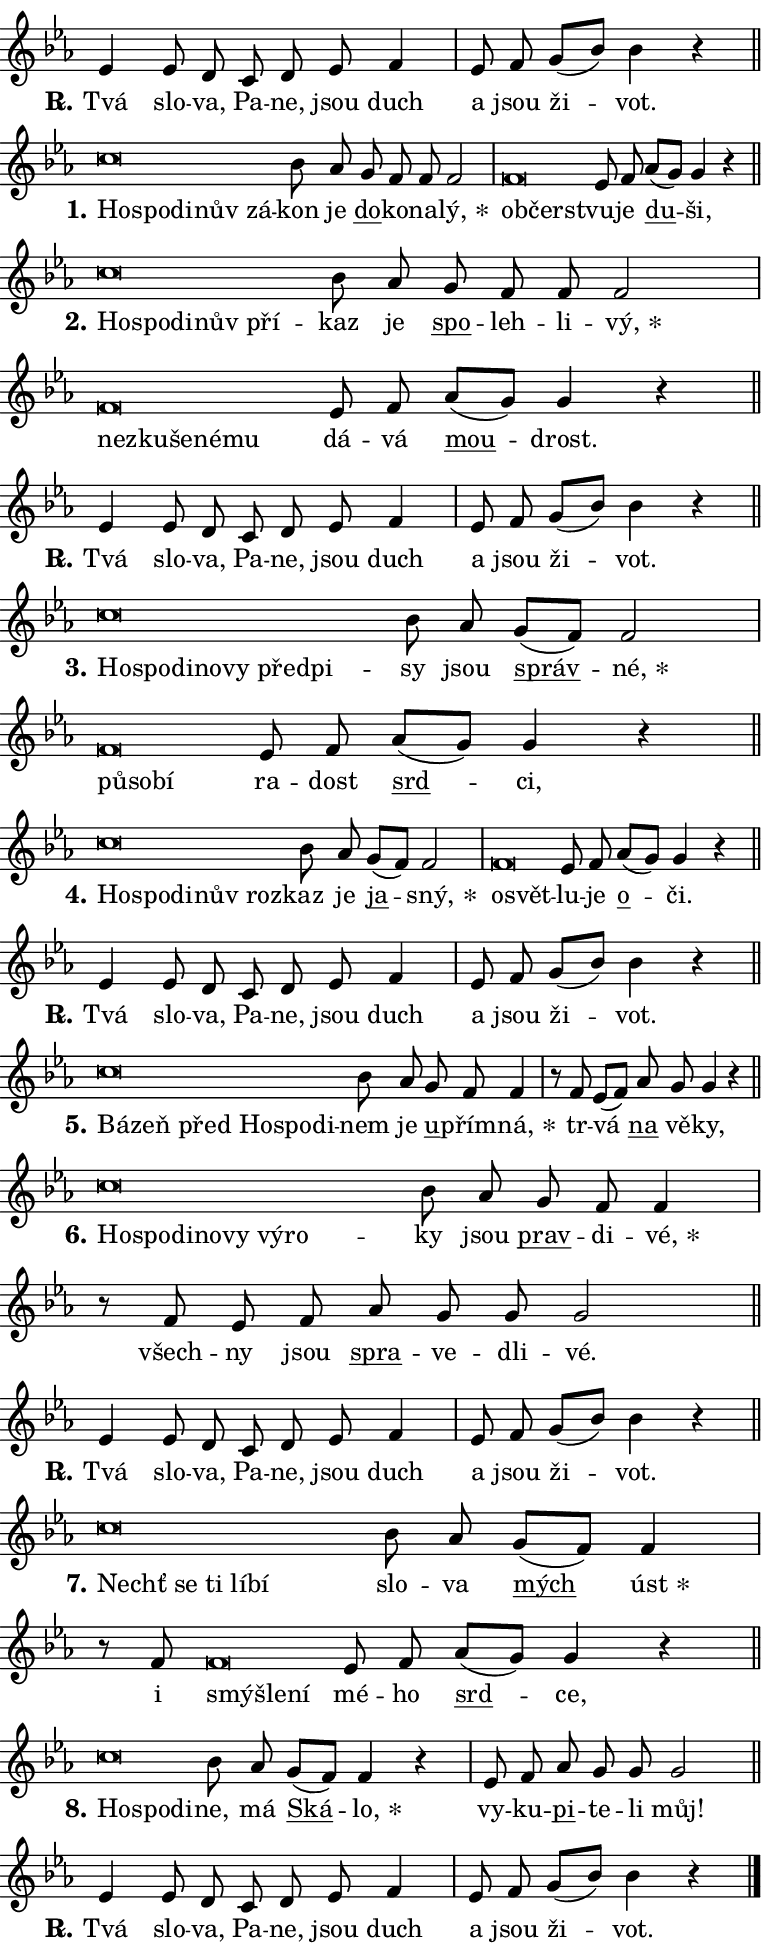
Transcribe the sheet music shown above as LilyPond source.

\version "2.24.0"
\header { tagline = "" }
\paper {
  indent = 0\cm
  top-margin = 0\cm
  right-margin = 0.13\cm % to fit lyric hyphens
  bottom-margin = 0\cm
  left-margin = 0\cm
  paper-width = 13\cm
  page-breaking = #ly:one-page-breaking
  system-system-spacing.basic-distance = #11
  score-system-spacing.basic-distance = #11
  ragged-last = ##f
}


%% Author: Thomas Morley
%% https://lists.gnu.org/archive/html/lilypond-user/2020-05/msg00002.html
#(define (line-position grob)
"Returns position of @var[grob} in current system:
   @code{'start}, if at first time-step
   @code{'end}, if at last time-step
   @code{'middle} otherwise
"
  (let* ((col (ly:item-get-column grob))
         (ln (ly:grob-object col 'left-neighbor))
         (rn (ly:grob-object col 'right-neighbor))
         (col-to-check-left (if (ly:grob? ln) ln col))
         (col-to-check-right (if (ly:grob? rn) rn col))
         (break-dir-left
           (and
             (ly:grob-property col-to-check-left 'non-musical #f)
             (ly:item-break-dir col-to-check-left)))
         (break-dir-right
           (and
             (ly:grob-property col-to-check-right 'non-musical #f)
             (ly:item-break-dir col-to-check-right))))
        (cond ((eqv? 1 break-dir-left) 'start)
              ((eqv? -1 break-dir-right) 'end)
              (else 'middle))))

#(define (tranparent-at-line-position vctor)
  (lambda (grob)
  "Relying on @code{line-position} select the relevant enry from @var{vctor}.
Used to determine transparency,"
    (case (line-position grob)
      ((end) (not (vector-ref vctor 0)))
      ((middle) (not (vector-ref vctor 1)))
      ((start) (not (vector-ref vctor 2))))))

noteHeadBreakVisibility =
#(define-music-function (break-visibility)(vector?)
"Makes @code{NoteHead}s transparent relying on @var{break-visibility}"
#{
  \override NoteHead.transparent =
    #(tranparent-at-line-position break-visibility)
#})

#(define delete-ledgers-for-transparent-note-heads
  (lambda (grob)
    "Reads whether a @code{NoteHead} is transparent.
If so this @code{NoteHead} is removed from @code{'note-heads} from
@var{grob}, which is supposed to be @code{LedgerLineSpanner}.
As a result ledgers are not printed for this @code{NoteHead}"
    (let* ((nhds-array (ly:grob-object grob 'note-heads))
           (nhds-list
             (if (ly:grob-array? nhds-array)
                 (ly:grob-array->list nhds-array)
                 '()))
           ;; Relies on the transparent-property being done before
           ;; Staff.LedgerLineSpanner.after-line-breaking is executed.
           ;; This is fragile ...
           (to-keep
             (remove
               (lambda (nhd)
                 (ly:grob-property nhd 'transparent #f))
               nhds-list)))
      ;; TODO find a better method to iterate over grob-arrays, similiar
      ;; to filter/remove etc for lists
      ;; For now rebuilt from scratch
      (set! (ly:grob-object grob 'note-heads)  '())
      (for-each
        (lambda (nhd)
          (ly:pointer-group-interface::add-grob grob 'note-heads nhd))
        to-keep))))

squashNotes = {
  \override NoteHead.X-extent = #'(-0.2 . 0.2)
  \override NoteHead.Y-extent = #'(-0.75 . 0)
  \override NoteHead.stencil =
    #(lambda (grob)
       (let ((pos (ly:grob-property grob 'staff-position)))
         (begin
           (if (< pos -7) (display "ERROR: Lower brevis then expected\n") (display ""))
           (if (<= pos -6) ly:text-interface::print ly:note-head::print))))
}
unSquashNotes = {
  \revert NoteHead.X-extent
  \revert NoteHead.Y-extent
  \revert NoteHead.stencil
}

hideNotes = \noteHeadBreakVisibility #begin-of-line-visible
unHideNotes = \noteHeadBreakVisibility #all-visible

% work-around for resetting accidentals
% https://lilypond.org/doc/v2.23/Documentation/notation/displaying-rhythms#unmetered-music
cadenzaMeasure = {
  \cadenzaOff
  \partial 1024 s1024
  \cadenzaOn
}

#(define-markup-command (accent layout props text) (markup?)
  "Underline accented syllable"
  (interpret-markup layout props
    #{\markup \override #'(offset . 4.3) \underline { #text }#}))

responsum = \markup \concat {
  "R" \hspace #-1.05 \path #0.1 #'((moveto 0 0.07) (lineto 0.9 0.8)) \hspace #0.05 "."
}

spaceSize = #0.6828661417322834 % exact space size for TeX Gyre Schola

\layout {
  \context {
    \Staff
    \remove "Time_signature_engraver"
    \override LedgerLineSpanner.after-line-breaking = #delete-ledgers-for-transparent-note-heads
  }
  \context {
    \Lyrics {
      \override LyricSpace.minimum-distance = \spaceSize
      \override LyricText.font-name = #"TeX Gyre Schola"
      \override LyricText.font-size = 1
      \override StanzaNumber.font-name = #"TeX Gyre Schola Bold"
      \override StanzaNumber.font-size = 1
    }
  }
  \context {
    \Score 
    \override NoteHead.text =
      #(lambda (grob) 
        (let ((pos (ly:grob-property grob 'staff-position)))
          #{\markup {
            \combine
              \halign #-0.55 \raise #(if (= pos -6) 0 0.5) \override #'(thickness . 2) \draw-line #'(3.2 . 0)
              \musicglyph "noteheads.sM1"
          }#}))
  }
}

% magnetic-lyrics.ily
%
%   written by
%     Jean Abou Samra <jean@abou-samra.fr>
%     Werner Lemberg <wl@gnu.org>
%
%   adapted by
%     Jiri Hon <jiri.hon@gmail.com>
%
% Version 2022-Apr-15

% https://www.mail-archive.com/lilypond-user@gnu.org/msg149350.html

#(define (Left_hyphen_pointer_engraver context)
   "Collect syllable-hyphen-syllable occurrences in lyrics and store
them in properties.  This engraver only looks to the left.  For
example, if the lyrics input is @code{foo -- bar}, it does the
following.

@itemize @bullet
@item
Set the @code{text} property of the @code{LyricHyphen} grob between
@q{foo} and @q{bar} to @code{foo}.

@item
Set the @code{left-hyphen} property of the @code{LyricText} grob with
text @q{foo} to the @code{LyricHyphen} grob between @q{foo} and
@q{bar}.
@end itemize

Use this auxiliary engraver in combination with the
@code{lyric-@/text::@/apply-@/magnetic-@/offset!} hook."
   (let ((hyphen #f)
         (text #f))
     (make-engraver
      (acknowledgers
       ((lyric-syllable-interface engraver grob source-engraver)
        (set! text grob)))
      (end-acknowledgers
       ((lyric-hyphen-interface engraver grob source-engraver)
        ;(when (not (grob::has-interface grob 'lyric-space-interface))
          (set! hyphen grob)));)
      ((stop-translation-timestep engraver)
       (when (and text hyphen)
         (ly:grob-set-object! text 'left-hyphen hyphen))
       (set! text #f)
       (set! hyphen #f)))))

#(define (lyric-text::apply-magnetic-offset! grob)
   "If the space between two syllables is less than the value in
property @code{LyricText@/.details@/.squash-threshold}, move the right
syllable to the left so that it gets concatenated with the left
syllable.

Use this function as a hook for
@code{LyricText@/.after-@/line-@/breaking} if the
@code{Left_@/hyphen_@/pointer_@/engraver} is active."
   (let ((hyphen (ly:grob-object grob 'left-hyphen #f)))
     (when hyphen
       (let ((left-text (ly:spanner-bound hyphen LEFT)))
         (when (grob::has-interface left-text 'lyric-syllable-interface)
           (let* ((common (ly:grob-common-refpoint grob left-text X))
                  (this-x-ext (ly:grob-extent grob common X))
                  (left-x-ext
                   (begin
                     ;; Trigger magnetism for left-text.
                     (ly:grob-property left-text 'after-line-breaking)
                     (ly:grob-extent left-text common X)))
                  ;; `delta` is the gap width between two syllables.
                  (delta (- (interval-start this-x-ext)
                            (interval-end left-x-ext)))
                  (details (ly:grob-property grob 'details))
                  (threshold (assoc-get 'squash-threshold details 0.2)))
             (when (< delta threshold)
               (let* (;; We have to manipulate the input text so that
                      ;; ligatures crossing syllable boundaries are not
                      ;; disabled.  For languages based on the Latin
                      ;; script this is essentially a beautification.
                      ;; However, for non-Western scripts it can be a
                      ;; necessity.
                      (lt (ly:grob-property left-text 'text))
                      (rt (ly:grob-property grob 'text))
                      (is-space (grob::has-interface hyphen 'lyric-space-interface))
                      (space (if is-space " " ""))
                      (extra-delta (if is-space spaceSize 0))
                      ;; Append new syllable.
                      (ltrt-space (if (and (string? lt) (string? rt))
                                (string-append lt space rt)
                                (make-concat-markup (list lt space rt))))
                      ;; Right-align `ltrt` to the right side.
                      (ltrt-space-markup (grob-interpret-markup
                               grob
                               (make-translate-markup
                                (cons (interval-length this-x-ext) 0)
                                (make-right-align-markup ltrt-space)))))
                 (begin
                   ;; Don't print `left-text`.
                   (ly:grob-set-property! left-text 'stencil #f)
                   ;; Set text and stencil (which holds all collected
                   ;; syllables so far) and shift it to the left.
                   (ly:grob-set-property! grob 'text ltrt-space)
                   (ly:grob-set-property! grob 'stencil ltrt-space-markup)
                   (ly:grob-translate-axis! grob (- (- delta extra-delta)) X))))))))))


#(define (lyric-hyphen::displace-bounds-first grob)
   ;; Make very sure this callback isn't triggered too early.
   (let ((left (ly:spanner-bound grob LEFT))
         (right (ly:spanner-bound grob RIGHT)))
     (ly:grob-property left 'after-line-breaking)
     (ly:grob-property right 'after-line-breaking)
     (ly:lyric-hyphen::print grob)))

squashThreshold = #0.4

\layout {
  \context {
    \Lyrics
    \consists #Left_hyphen_pointer_engraver
    \override LyricText.after-line-breaking =
      #lyric-text::apply-magnetic-offset!
    \override LyricHyphen.stencil = #lyric-hyphen::displace-bounds-first
    \override LyricText.details.squash-threshold = \squashThreshold
    \override LyricHyphen.minimum-distance = 0
    \override LyricHyphen.minimum-length = \squashThreshold
  }
}

squashText = \override LyricText.details.squash-threshold = 9999
unSquashText = \override LyricText.details.squash-threshold = \squashThreshold

leftText = \override LyricText.self-alignment-X = #LEFT
unLeftText = \revert LyricText.self-alignment-X

starOffset = #(lambda (grob) 
                (let ((x_offset (ly:self-alignment-interface::aligned-on-x-parent grob)))
                  (if (= x_offset 0) 0 (+ x_offset 1.2))))

star = #(define-music-function (syllable)(string?)
"Append star separator at the end of a syllable"
#{
  \once \override LyricText.X-offset = #starOffset
  \lyricmode { \markup {
    #syllable
    \override #'((font-name . "TeX Gyre Schola Bold")) \hspace #0.2 \lower #0.65 \larger "*"
  } }
#})

starAccent = #(define-music-function (syllable)(string?)
"Append star separator at the end of a syllable and make accent"
#{
  \once \override LyricText.X-offset = #starOffset
  \lyricmode { \markup {
    \accent #syllable
    \override #'((font-name . "TeX Gyre Schola Bold")) \hspace #0.2 \lower #0.65 \larger "*"
  } }
#})

breath = #(define-music-function (syllable)(string?)
"Append breathing indicator at the end of a syllable"
#{
  \lyricmode { \markup { #syllable "+" } }
#})

optionalBreath = #(define-music-function (syllable)(string?)
"Append optional breathing indicator at the end of a syllable"
#{
  \lyricmode { \markup { #syllable "(+)" } }
#})


\score {
    <<
        \new Voice = "melody" { \cadenzaOn \key es \major \relative { es'4 es8 d c d es f4 \cadenzaMeasure \bar "|" es8 f \bar "" g[( bes)] bes4 r \cadenzaMeasure \bar "||" \break } }
        \new Lyrics \lyricsto "melody" { \lyricmode { \set stanza = \responsum
Tvá slo -- va, Pa -- ne, jsou duch a jsou ži -- vot. } }
    >>
    \layout {}
}

\score {
    <<
        \new Voice = "melody" { \cadenzaOn \key es \major \relative { \squashNotes c''\breve*1/16 \hideNotes \breve*1/16 \bar "" \breve*1/16 \bar "" \breve*1/16 \breve*1/16 \bar "" \unHideNotes \unSquashNotes bes8 as \bar "" g f f f2 \cadenzaMeasure \bar "|" \squashNotes f\breve*1/16 \hideNotes \breve*1/16 \bar "" \unHideNotes \unSquashNotes es8 f \bar "" as[( g)] g4 r \cadenzaMeasure \bar "||" \break } }
        \new Lyrics \lyricsto "melody" { \lyricmode { \set stanza = "1."
\leftText Ho -- \squashText spo -- di -- nův zá -- \unLeftText \unSquashText kon je \markup \accent do -- ko -- na -- \star lý, \leftText ob -- \squashText čerst -- \unLeftText \unSquashText vu -- je \markup \accent du -- ši, } }
    >>
    \layout {}
}

\score {
    <<
        \new Voice = "melody" { \cadenzaOn \key es \major \relative { \squashNotes c''\breve*1/16 \hideNotes \breve*1/16 \bar "" \breve*1/16 \bar "" \breve*1/16 \breve*1/16 \bar "" \unHideNotes \unSquashNotes bes8 as \bar "" g f f f2 \cadenzaMeasure \bar "|" \squashNotes f\breve*1/16 \hideNotes \breve*1/16 \bar "" \breve*1/16 \bar "" \breve*1/16 \breve*1/16 \bar "" \unHideNotes \unSquashNotes es8 f \bar "" as[( g)] g4 r \cadenzaMeasure \bar "||" \break } }
        \new Lyrics \lyricsto "melody" { \lyricmode { \set stanza = "2."
\leftText Ho -- \squashText spo -- di -- nův pří -- \unLeftText \unSquashText kaz je \markup \accent spo -- leh -- li -- \star vý, \leftText ne -- \squashText zku -- še -- né -- mu \unLeftText \unSquashText dá -- vá \markup \accent mou -- drost. } }
    >>
    \layout {}
}

\score {
    <<
        \new Voice = "melody" { \cadenzaOn \key es \major \relative { es'4 es8 d c d es f4 \cadenzaMeasure \bar "|" es8 f \bar "" g[( bes)] bes4 r \cadenzaMeasure \bar "||" \break } }
        \new Lyrics \lyricsto "melody" { \lyricmode { \set stanza = \responsum
Tvá slo -- va, Pa -- ne, jsou duch a jsou ži -- vot. } }
    >>
    \layout {}
}

\score {
    <<
        \new Voice = "melody" { \cadenzaOn \key es \major \relative { \squashNotes c''\breve*1/16 \hideNotes \breve*1/16 \bar "" \breve*1/16 \bar "" \breve*1/16 \bar "" \breve*1/16 \bar "" \breve*1/16 \breve*1/16 \bar "" \unHideNotes \unSquashNotes bes8 as \bar "" g[( f)] f2 \cadenzaMeasure \bar "|" \squashNotes f\breve*1/16 \hideNotes \breve*1/16 \breve*1/16 \bar "" \unHideNotes \unSquashNotes es8 f \bar "" as[( g)] g4 r \cadenzaMeasure \bar "||" \break } }
        \new Lyrics \lyricsto "melody" { \lyricmode { \set stanza = "3."
\leftText Ho -- \squashText spo -- di -- no -- vy před -- pi -- \unLeftText \unSquashText sy jsou \markup \accent správ -- \star né, \leftText pů -- \squashText so -- bí \unLeftText \unSquashText ra -- dost \markup \accent srd -- ci, } }
    >>
    \layout {}
}

\score {
    <<
        \new Voice = "melody" { \cadenzaOn \key es \major \relative { \squashNotes c''\breve*1/16 \hideNotes \breve*1/16 \bar "" \breve*1/16 \bar "" \breve*1/16 \breve*1/16 \bar "" \unHideNotes \unSquashNotes bes8 as \bar "" g[( f)] f2 \cadenzaMeasure \bar "|" \squashNotes f\breve*1/16 \hideNotes \breve*1/16 \bar "" \unHideNotes \unSquashNotes es8 f \bar "" as[( g)] g4 r \cadenzaMeasure \bar "||" \break } }
        \new Lyrics \lyricsto "melody" { \lyricmode { \set stanza = "4."
\leftText Ho -- \squashText spo -- di -- nův roz -- \unLeftText \unSquashText kaz je \markup \accent ja -- \star sný, \leftText o -- \squashText svět -- \unLeftText \unSquashText lu -- je \markup \accent o -- či. } }
    >>
    \layout {}
}

\score {
    <<
        \new Voice = "melody" { \cadenzaOn \key es \major \relative { es'4 es8 d c d es f4 \cadenzaMeasure \bar "|" es8 f \bar "" g[( bes)] bes4 r \cadenzaMeasure \bar "||" \break } }
        \new Lyrics \lyricsto "melody" { \lyricmode { \set stanza = \responsum
Tvá slo -- va, Pa -- ne, jsou duch a jsou ži -- vot. } }
    >>
    \layout {}
}

\score {
    <<
        \new Voice = "melody" { \cadenzaOn \key es \major \relative { \squashNotes c''\breve*1/16 \hideNotes \breve*1/16 \bar "" \breve*1/16 \bar "" \breve*1/16 \bar "" \breve*1/16 \breve*1/16 \bar "" \unHideNotes \unSquashNotes bes8 as \bar "" g f f4 \cadenzaMeasure \bar "|" r8 f8 es8[( f)] \bar "" as g g4 r \cadenzaMeasure \bar "||" \break } }
        \new Lyrics \lyricsto "melody" { \lyricmode { \set stanza = "5."
\leftText Bá -- \squashText zeň před Ho -- spo -- di -- \unLeftText \unSquashText nem je \markup \accent u -- přím -- \star ná, tr -- vá \markup \accent na vě -- ky, } }
    >>
    \layout {}
}

\score {
    <<
        \new Voice = "melody" { \cadenzaOn \key es \major \relative { \squashNotes c''\breve*1/16 \hideNotes \breve*1/16 \bar "" \breve*1/16 \bar "" \breve*1/16 \bar "" \breve*1/16 \bar "" \breve*1/16 \breve*1/16 \bar "" \unHideNotes \unSquashNotes bes8 as \bar "" g f f4 \cadenzaMeasure \bar "|" r8 f es8 f \bar "" as g g g2 \cadenzaMeasure \bar "||" \break } }
        \new Lyrics \lyricsto "melody" { \lyricmode { \set stanza = "6."
\leftText Ho -- \squashText spo -- di -- no -- vy vý -- ro -- \unLeftText \unSquashText ky jsou \markup \accent prav -- di -- \star vé, všech -- ny jsou \markup \accent spra -- ve -- dli -- vé. } }
    >>
    \layout {}
}

\score {
    <<
        \new Voice = "melody" { \cadenzaOn \key es \major \relative { es'4 es8 d c d es f4 \cadenzaMeasure \bar "|" es8 f \bar "" g[( bes)] bes4 r \cadenzaMeasure \bar "||" \break } }
        \new Lyrics \lyricsto "melody" { \lyricmode { \set stanza = \responsum
Tvá slo -- va, Pa -- ne, jsou duch a jsou ži -- vot. } }
    >>
    \layout {}
}

\score {
    <<
        \new Voice = "melody" { \cadenzaOn \key es \major \relative { \squashNotes c''\breve*1/16 \hideNotes \breve*1/16 \bar "" \breve*1/16 \bar "" \breve*1/16 \breve*1/16 \bar "" \unHideNotes \unSquashNotes bes8 as \bar "" g[( f)] f4 \cadenzaMeasure \bar "|" r8 f8 \squashNotes f\breve*1/16 \hideNotes \breve*1/16 \breve*1/16 \bar "" \unHideNotes \unSquashNotes es8 f \bar "" as[( g)] g4 r \cadenzaMeasure \bar "||" \break } }
        \new Lyrics \lyricsto "melody" { \lyricmode { \set stanza = "7."
\leftText Nechť \squashText se ti lí -- bí \unLeftText \unSquashText slo -- va \markup \accent mých \star úst i \leftText smý -- \squashText šle -- ní \unLeftText \unSquashText mé -- ho \markup \accent srd -- ce, } }
    >>
    \layout {}
}

\score {
    <<
        \new Voice = "melody" { \cadenzaOn \key es \major \relative { \squashNotes c''\breve*1/16 \hideNotes \breve*1/16 \breve*1/16 \bar "" \unHideNotes \unSquashNotes bes8 as \bar "" g[( f)] f4 r \cadenzaMeasure \bar "|" es8 f \bar "" as g g g2 \cadenzaMeasure \bar "||" \break } }
        \new Lyrics \lyricsto "melody" { \lyricmode { \set stanza = "8."
\leftText Ho -- \squashText spo -- di -- \unLeftText \unSquashText ne, má \markup \accent Ská -- \star lo, vy -- ku -- \markup \accent pi -- te -- li můj! } }
    >>
    \layout {}
}

\score {
    <<
        \new Voice = "melody" { \cadenzaOn \key es \major \relative { es'4 es8 d c d es f4 \cadenzaMeasure \bar "|" es8 f \bar "" g[( bes)] bes4 r \cadenzaMeasure \bar "||" \break } \bar "|." }
        \new Lyrics \lyricsto "melody" { \lyricmode { \set stanza = \responsum
Tvá slo -- va, Pa -- ne, jsou duch a jsou ži -- vot. } }
    >>
    \layout {}
}
